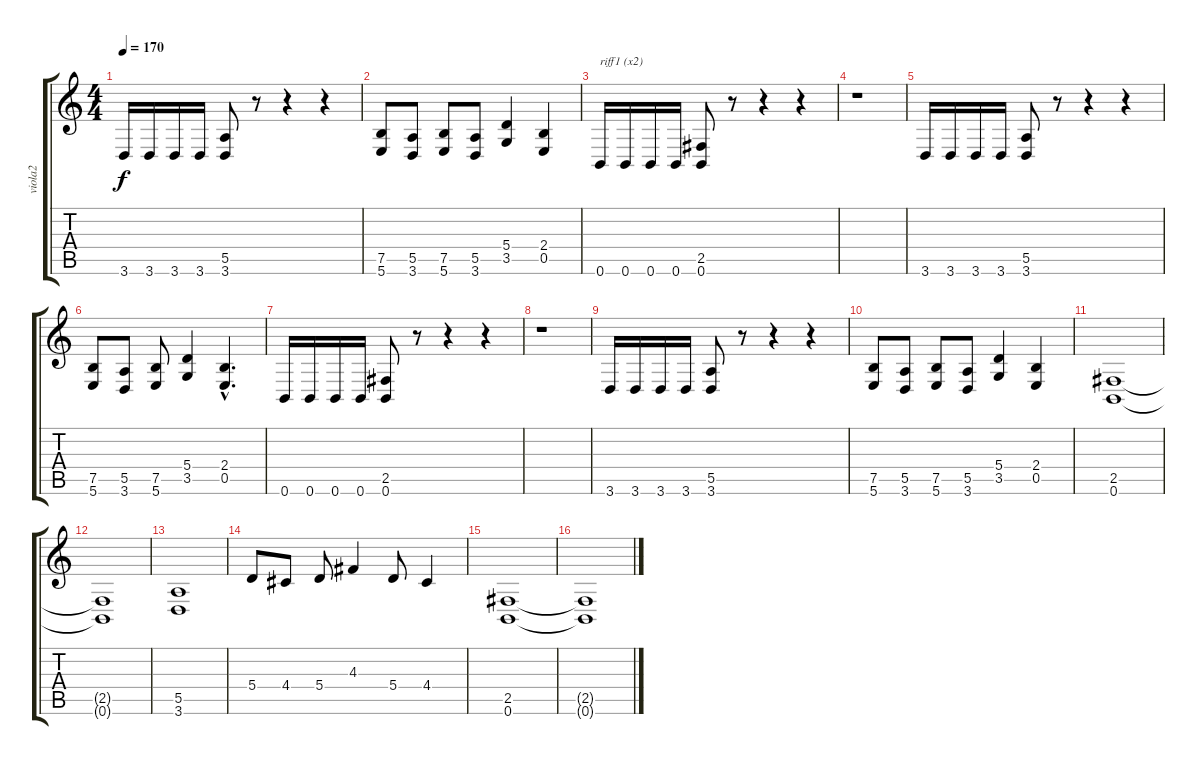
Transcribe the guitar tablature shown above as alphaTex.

\track ("viola2" "viola2") {instrument overdrivenguitar}
\staff {score tabs}
\tuning (B3 Gb3 D3 A2 E2 B1) {hide}
\ts (4 4)
\tempo 170
\clef g2
\ks c
3.6.16{dy f} 3.6.16 3.6.16 3.6.16 (5.5 3.6).8 r.8 r.4 r.4 |
(7.5 5.6).8 (5.5 3.6).8 (7.5 5.6).8 (5.5 3.6).8 (5.4 3.5).4 (2.4 0.5).4 |
0.6.16{txt "riff1 (x2)"} 0.6.16 0.6.16 0.6.16 (2.5 0.6).8 r.8 r.4 r.4 |
r.1 |
3.6.16 3.6.16 3.6.16 3.6.16 (5.5 3.6).8 r.8 r.4 r.4 |
(7.5 5.6).8 (5.5 3.6).8 (7.5 5.6).8 (5.4 3.5).4 (2.4{hac} 0.5{hac}).4{d} |
0.6.16 0.6.16 0.6.16 0.6.16 (2.5 0.6).8 r.8 r.4 r.4 |
r.1 |
3.6.16 3.6.16 3.6.16 3.6.16 (5.5 3.6).8 r.8 r.4 r.4 |
(7.5 5.6).8 (5.5 3.6).8 (7.5 5.6).8 (5.5 3.6).8 (5.4 3.5).4 (2.4 0.5).4 |
(2.5 0.6).1 |
(2.5{t} 0.6{t}).1 |
(5.5 3.6).1 |
5.4.8 4.4.8 5.4.8 4.3.4 5.4.8 4.4.4 |
(2.5 0.6).1 |
(2.5{t} 0.6{t}).1
